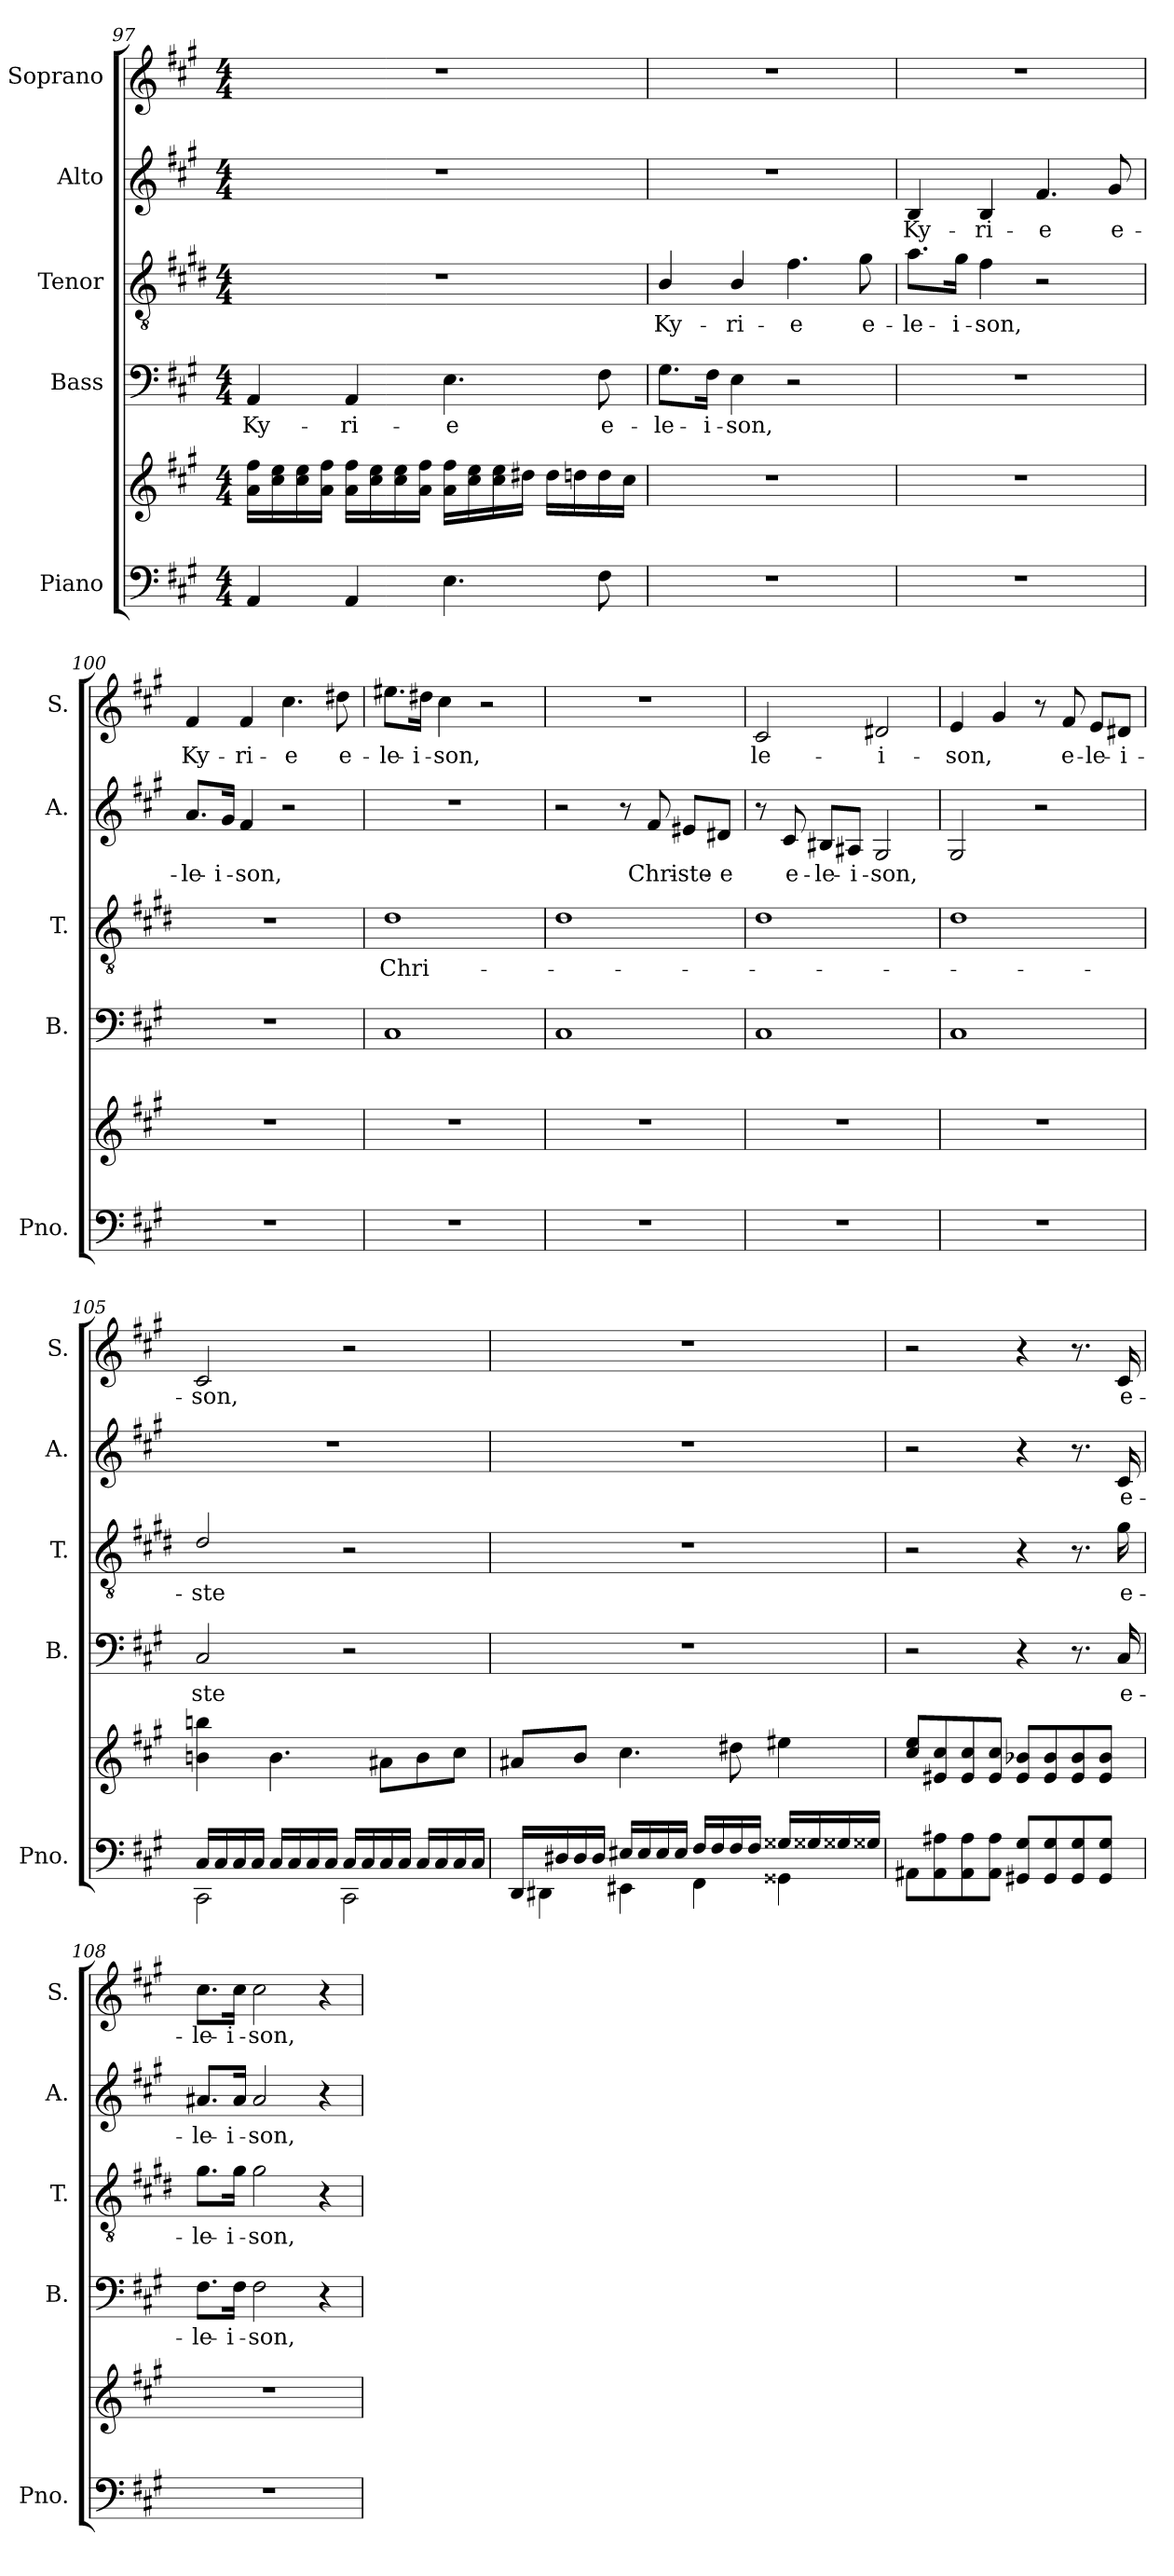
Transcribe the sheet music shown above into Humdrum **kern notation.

**kern	**kern	**kern	**text	**kern	**text	**kern	**text	**kern	**text
*part5	*part5	*part4	*part4	*part3	*part3	*part2	*part2	*part1	*part1
*staff6	*staff5	*staff4	*staff4	*staff3	*staff3	*staff2	*staff2	*staff1	*staff1
*I"Piano	*	*I"Bass	*	*I"Tenor	*	*I"Alto	*	*I"Soprano	*
*I'Pno.	*	*I'B.	*	*I'T.	*	*I'A.	*	*I'S.	*
*clefF4	*clefG2	*clefF4	*	*clefGv2	*	*clefG2	*	*clefG2	*
*	*	*	*	*ITrd4c7	*	*	*	*	*
*k[f#c#g#]	*k[f#c#g#]	*k[f#c#g#]	*	*k[f#c#g#]	*	*k[f#c#g#]	*	*k[f#c#g#]	*
*A:	*A:	*A:	*	*A:	*	*A:	*	*A:	*
*M4/4	*M4/4	*M4/4	*	*M4/4	*	*M4/4	*	*M4/4	*
=97	=97	=97	=97	=97	=97	=97	=97	=97	=97
4AA/	16a\ 16ff#\LL	4AA/	Ky-	1r	.	1r	.	1r	.
.	16cc#\ 16ee\	.	.	.	.	.	.	.	.
.	16cc#\ 16ee\	.	.	.	.	.	.	.	.
.	16a\ 16ff#\JJ	.	.	.	.	.	.	.	.
4AA/	16a\ 16ff#\LL	4AA/	-ri-	.	.	.	.	.	.
.	16cc#\ 16ee\	.	.	.	.	.	.	.	.
.	16cc#\ 16ee\	.	.	.	.	.	.	.	.
.	16a\ 16ff#\JJ	.	.	.	.	.	.	.	.
4.E\	16a\ 16ff#\LL	4.E\	-e	.	.	.	.	.	.
.	16cc#\ 16ee\	.	.	.	.	.	.	.	.
.	16cc#\ 16ee\	.	.	.	.	.	.	.	.
.	16dd#X\JJ	.	.	.	.	.	.	.	.
.	16dd#\LL	.	.	.	.	.	.	.	.
.	16ddn\	.	.	.	.	.	.	.	.
8F#\	16dd\	8F#\	e-	.	.	.	.	.	.
.	16cc#\JJ	.	.	.	.	.	.	.	.
=98	=98	=98	=98	=98	=98	=98	=98	=98	=98
1r	1r	8.G#\L	-le-	4E/	Ky-	1r	.	1r	.
.	.	16F#\Jk	-i-	.	.	.	.	.	.
.	.	4E\	-son,	4E/	-ri-	.	.	.	.
.	.	2r	.	4.B\	-e	.	.	.	.
.	.	.	.	8c#\	e-	.	.	.	.
=99	=99	=99	=99	=99	=99	=99	=99	=99	=99
1r	1r	1r	.	8.d\L	-le-	4B/	Ky-	1r	.
.	.	.	.	16c#\Jk	-i-	.	.	.	.
.	.	.	.	4B\	-son,	4B/	-ri-	.	.
.	.	.	.	2r	.	4.f#/	-e	.	.
.	.	.	.	.	.	8g#/	e-	.	.
=100	=100	=100	=100	=100	=100	=100	=100	=100	=100
1r	1r	1r	.	1r	.	8.a/L	-le-	4f#/	Ky-
.	.	.	.	.	.	16g#/Jk	-i-	.	.
.	.	.	.	.	.	4f#/	-son,	4f#/	-ri-
.	.	.	.	.	.	2r	.	4.cc#\	-e
.	.	.	.	.	.	.	.	8dd#X\	e-
=101	=101	=101	=101	=101	=101	=101	=101	=101	=101
1r	1r	1C#	.	1G#	Chri-	1r	.	8.ee#X\L	-le-
.	.	.	.	.	.	.	.	16dd#X\Jk	-i-
.	.	.	.	.	.	.	.	4cc#\	-son,
.	.	.	.	.	.	.	.	2r	.
=102	=102	=102	=102	=102	=102	=102	=102	=102	=102
1r	1r	1C#	.	1G#	.	2r	.	1r	.
.	.	.	.	.	.	8r	.	.	.
.	.	.	.	.	.	8f#/	Chri-	.	.
.	.	.	.	.	.	8e#X/L	-ste-	.	.
.	.	.	.	.	.	8d#X/J	-e	.	.
=103	=103	=103	=103	=103	=103	=103	=103	=103	=103
1r	1r	1C#	.	1G#	.	8r	.	2c#/	le-
.	.	.	.	.	.	8c#/	e-	.	.
.	.	.	.	.	.	8B#X/L	-le-	.	.
.	.	.	.	.	.	8A#X/J	-i-	.	.
.	.	.	.	.	.	2G#/	-son,	2d#X/	-i-
=104	=104	=104	=104	=104	=104	=104	=104	=104	=104
1r	1r	1C#	.	1G#	.	2G#/	.	4e/	-son,
.	.	.	.	.	.	.	.	4g#/	.
.	.	.	.	.	.	2r	.	8r	.
.	.	.	.	.	.	.	.	8f#/	e-
.	.	.	.	.	.	.	.	8e/L	-le-
.	.	.	.	.	.	.	.	8d#X/J	-i-
=105	=105	=105	=105	=105	=105	=105	=105	=105	=105
*^	*	*	*	*	*	*	*	*	*
16C#/LL	2CC#\	4bn\ 4bbn\	2C#/	ste	2G#/	ste	1r	.	2c#/	-son,
16C#/	.	.	.	.	.	.	.	.	.	.
16C#/	.	.	.	.	.	.	.	.	.	.
16C#/JJ	.	.	.	.	.	.	.	.	.	.
16C#/LL	.	4.b\	.	.	.	.	.	.	.	.
16C#/	.	.	.	.	.	.	.	.	.	.
16C#/	.	.	.	.	.	.	.	.	.	.
16C#/JJ	.	.	.	.	.	.	.	.	.	.
16C#/LL	2CC#\	.	2r	.	2r	.	.	.	2r	.
16C#/	.	.	.	.	.	.	.	.	.	.
16C#/	.	8a#X\L	.	.	.	.	.	.	.	.
16C#/JJ	.	.	.	.	.	.	.	.	.	.
16C#/LL	.	8b\	.	.	.	.	.	.	.	.
16C#/	.	.	.	.	.	.	.	.	.	.
16C#/	.	8cc#\J	.	.	.	.	.	.	.	.
16C#/JJ	.	.	.	.	.	.	.	.	.	.
!!LO:LB:g=z
=106	=106	=106	=106	=106	=106	=106	=106	=106	=106	=106
16DD/LL	4DD#X\	8a#X/L	1r	.	1r	.	1r	.	1r	.
16D#X/	.	.	.	.	.	.	.	.	.	.
16D#/	.	8b/J	.	.	.	.	.	.	.	.
16D#/JJ	.	.	.	.	.	.	.	.	.	.
16E#X/LL	4EE#X\	4.cc#\	.	.	.	.	.	.	.	.
16E#/	.	.	.	.	.	.	.	.	.	.
16E#/	.	.	.	.	.	.	.	.	.	.
16E#/JJ	.	.	.	.	.	.	.	.	.	.
16F#/LL	4FF#\	.	.	.	.	.	.	.	.	.
16F#/	.	.	.	.	.	.	.	.	.	.
16F#/	.	8dd#X\	.	.	.	.	.	.	.	.
16F#/JJ	.	.	.	.	.	.	.	.	.	.
16G##X/LL	4GG##X\	4ee#X\	.	.	.	.	.	.	.	.
16G##X/	.	.	.	.	.	.	.	.	.	.
16G##X/	.	.	.	.	.	.	.	.	.	.
16G##X/JJ	.	.	.	.	.	.	.	.	.	.
*v	*v	*	*	*	*	*	*	*	*	*
=107	=107	=107	=107	=107	=107	=107	=107	=107	=107
8AA#X\L	8cc#/ 8ee/L	2r	.	2r	.	2r	.	2r	.
8AA#\ 8A#X\	8e#X/ 8cc#/	.	.	.	.	.	.	.	.
8AA#\ 8A#\	8e#/ 8cc#/	.	.	.	.	.	.	.	.
8AA#\ 8A#\J	8e#/ 8cc#/J	.	.	.	.	.	.	.	.
8GG#X/ 8G#/L	8e#/ 8b-X/L	4r	.	4r	.	4r	.	4r	.
8GG#/ 8G#/	8e#/ 8b-/	.	.	.	.	.	.	.	.
8GG#/ 8G#/	8e#/ 8b-/	8.r	.	8.r	.	8.r	.	8.r	.
8GG#/ 8G#/J	8e#/ 8b-/J	.	.	.	.	.	.	.	.
.	.	16C#/	e-	16c#\	e-	16c#/	e-	16c#/	e-
=108	=108	=108	=108	=108	=108	=108	=108	=108	=108
1r	1r	8.F#\L	-le-	8.c#\L	-le-	8.a#X/L	-le-	8.cc#\L	-le-
.	.	16F#\Jk	-i-	16c#\Jk	-i-	16a#/Jk	-i-	16cc#\Jk	-i-
.	.	2F#\	-son,	2c#\	-son,	2a#/	-son,	2cc#\	-son,
.	.	4r	.	4r	.	4r	.	4r	.
=	=	=	=	=	=	=	=	=	=
*-	*-	*-	*-	*-	*-	*-	*-	*-	*-
